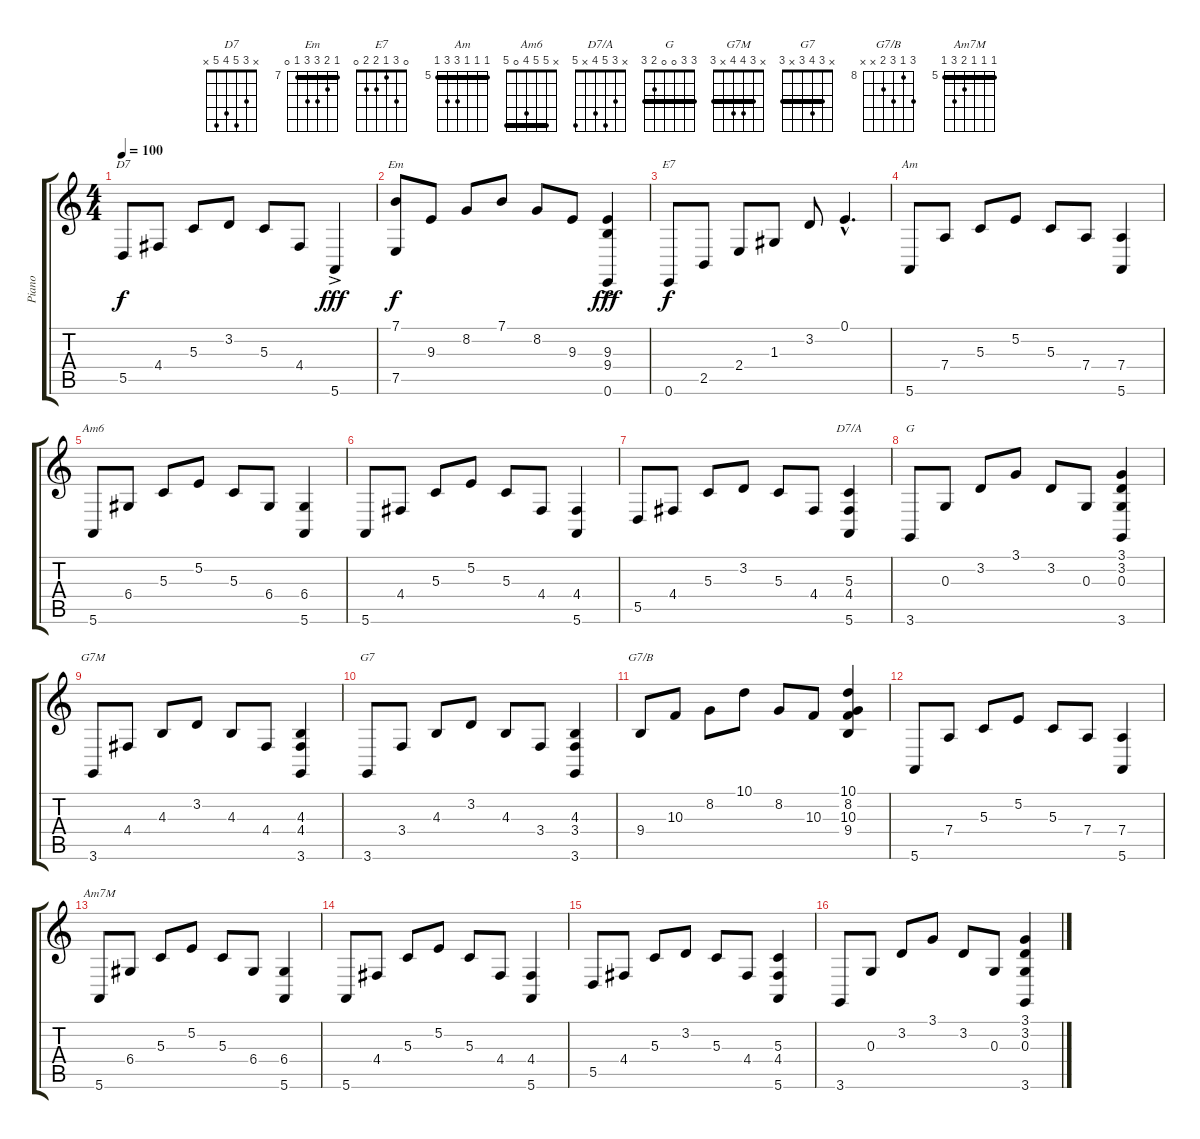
\track ("Piano" "Piano") {instrument acousticgrandpiano}
\staff {score tabs}
\tuning (E4 B3 G3 D3 A2 E2) {hide}
\chord ("D7" x 3 5 4 5 x)
\chord ("Em" 7 8 9 9 7 0) {firstfret 7 barre 7}
\chord ("E7" 0 3 1 2 2 0)
\chord ("Am" 5 5 5 7 7 5) {firstfret 5 barre 5}
\chord ("Am6" x 5 5 4 0 5) {barre 5}
\chord ("D7/A" x 3 5 4 x 5)
\chord ("G" 3 3 0 0 2 3) {barre 3}
\chord ("G7M" x 3 4 4 x 3) {barre 3}
\chord ("G7" x 3 4 3 x 3) {barre 3}
\chord ("G7/B" 10 8 10 9 x x) {firstfret 8}
\chord ("Am7M" 5 5 5 6 7 5) {firstfret 5 barre 5}
\ts (4 4)
\tempo 100
\clef g2
\ks c
5.5.8{ch "D7" dy f} 4.4.8 5.3.8 3.2.8 5.3.8 4.4.8 5.6{ac}.4{dy fff} |
(7.1 7.5).8{ch "Em" dy f} 9.3.8 8.2.8 7.1.8 8.2.8 9.3.8 (9.3 9.4 0.6{ac}).4{dy fff} |
0.6.8{ch "E7" dy f} 2.5.8 2.4.8 1.3.8 3.2.8 0.1{hac}.4{d} |
\ks aminor
5.6.8{ch "Am"} 7.4.8 5.3.8 5.2.8 5.3.8 7.4.8 (7.4 5.6).4 |
\ks c
5.6.8{ch "Am6"} 6.4.8 5.3.8 5.2.8 5.3.8 6.4.8 (6.4 5.6).4 |
5.6.8 4.4.8 5.3.8 5.2.8 5.3.8 4.4.8 (4.4 5.6).4 |
5.5.8 4.4.8 5.3.8 3.2.8 5.3.8 4.4.8 (5.3 4.4 5.6).4{ch "D7/A"} |
3.6.8{ch "G"} 0.3.8 3.2.8 3.1.8 3.2.8 0.3.8 (3.1 3.2 0.3 3.6).4 |
3.6.8{ch "G7M"} 4.4.8 4.3.8 3.2.8 4.3.8 4.4.8 (4.3 4.4 3.6).4 |
3.6.8{ch "G7"} 3.4.8 4.3.8 3.2.8 4.3.8 3.4.8 (4.3 3.4 3.6).4 |
9.4.8{ch "G7/B"} 10.3.8 8.2.8 10.1.8 8.2.8 10.3.8 (10.1 8.2 10.3 9.4).4 |
\ks aminor
5.6.8 7.4.8 5.3.8 5.2.8 5.3.8 7.4.8 (7.4 5.6).4 |
\ks c
5.6.8{ch "Am7M"} 6.4.8 5.3.8 5.2.8 5.3.8 6.4.8 (6.4 5.6).4 |
5.6.8 4.4.8 5.3.8 5.2.8 5.3.8 4.4.8 (4.4 5.6).4 |
5.5.8 4.4.8 5.3.8 3.2.8 5.3.8 4.4.8 (5.3 4.4 5.6).4 |
3.6.8 0.3.8 3.2.8 3.1.8 3.2.8 0.3.8 (3.1 3.2 0.3 3.6).4
